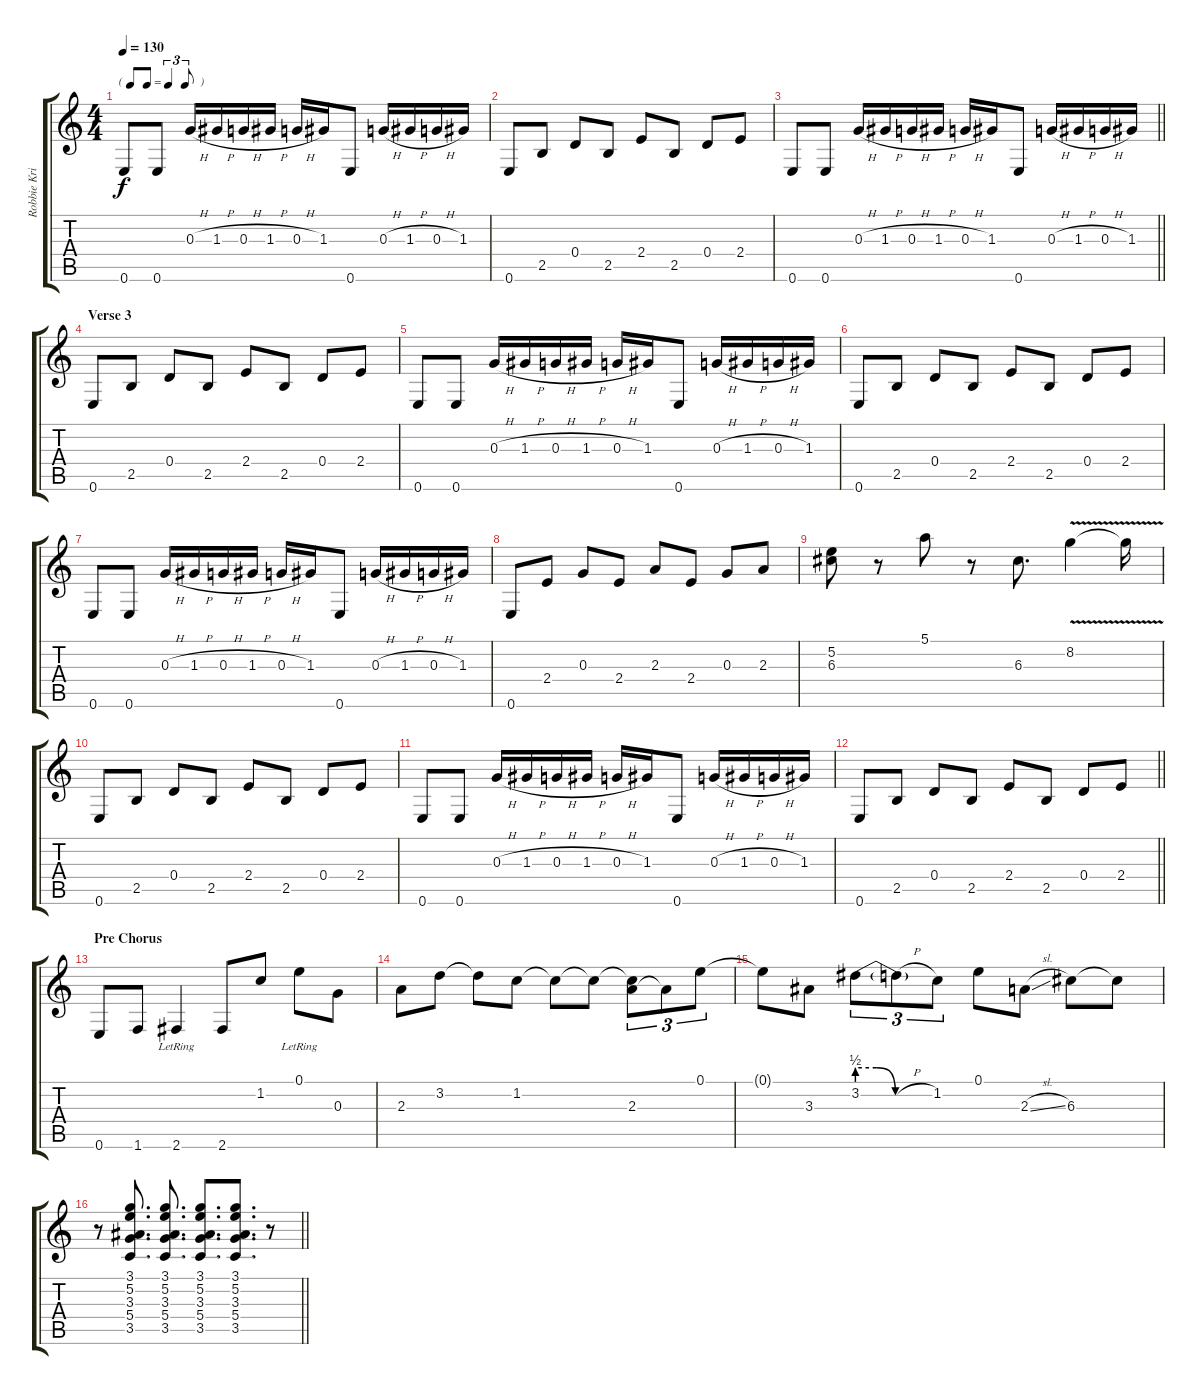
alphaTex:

\track ("Robbie Krieger" "Robbie Kri") {instrument electricguitarjazz}
\staff {score tabs}
\tuning (E4 B3 G3 D3 A2 E2) {hide}
\ts (4 4)
\tf triplet8th
\tempo 130
\clef g2
\ks c
0.6.8{dy f} 0.6.8 0.3{h}.16 1.3{h}.16 0.3{h}.16 1.3{h}.16 0.3{h}.16 1.3.16 0.6.8 0.3{h}.16 1.3{h}.16 0.3{h}.16 1.3.16 |
0.6.8 2.5.8 0.4.8 2.5.8 2.4.8 2.5.8 0.4.8 2.4.8 |
\barLineRight lightlight
0.6.8 0.6.8 0.3{h}.16 1.3{h}.16 0.3{h}.16 1.3{h}.16 0.3{h}.16 1.3.16 0.6.8 0.3{h}.16 1.3{h}.16 0.3{h}.16 1.3.16 |
\section ("" "Verse 3")
0.6.8 2.5.8 0.4.8 2.5.8 2.4.8 2.5.8 0.4.8 2.4.8 |
0.6.8 0.6.8 0.3{h}.16 1.3{h}.16 0.3{h}.16 1.3{h}.16 0.3{h}.16 1.3.16 0.6.8 0.3{h}.16 1.3{h}.16 0.3{h}.16 1.3.16 |
0.6.8 2.5.8 0.4.8 2.5.8 2.4.8 2.5.8 0.4.8 2.4.8 |
0.6.8 0.6.8 0.3{h}.16 1.3{h}.16 0.3{h}.16 1.3{h}.16 0.3{h}.16 1.3.16 0.6.8 0.3{h}.16 1.3{h}.16 0.3{h}.16 1.3.16 |
0.6.8 2.4.8 0.3.8 2.4.8 2.3.8 2.4.8 0.3.8 2.3.8 |
(5.2 6.3).8 r.8 5.1.8 r.8 6.3.8{d} 8.2{v}.4 8.2{t}.16 |
0.6.8 2.5.8 0.4.8 2.5.8 2.4.8 2.5.8 0.4.8 2.4.8 |
0.6.8 0.6.8 0.3{h}.16 1.3{h}.16 0.3{h}.16 1.3{h}.16 0.3{h}.16 1.3.16 0.6.8 0.3{h}.16 1.3{h}.16 0.3{h}.16 1.3.16 |
\barLineRight lightlight
0.6.8 2.5.8 0.4.8 2.5.8 2.4.8 2.5.8 0.4.8 2.4.8 |
\section ("" "Pre Chorus")
0.6.8 1.6.8 2.6{lr}.4 2.6.8 1.2.8 0.1{lr}.8 0.3.8 |
2.3.8 3.2.8 3.2{t}.8 1.2.8 1.2{t}.8 1.2{t}.8 (1.2{t} 2.3).8{tu (3 2)} 2.3{t}.8{tu (3 2)} 0.1.8{tu (3 2)} |
0.1{t}.8 3.3.8 3.2{be (custom 0 2 15 2 30 0 60 0)}.8{tu (3 2)} 3.2{h t}.8{tu (3 2)} 1.2.8{tu (3 2)} 0.1.8 2.3{sl}.8 6.3.8 6.3{t}.8 |
\barLineRight lightlight
r.8 (3.1 5.2 3.3 5.4 3.5).8{d} (3.1 5.2 3.3 5.4 3.5).8{d} (3.1 5.2 3.3 5.4 3.5).8{d} (3.1 5.2 3.3 5.4 3.5).8{d} r.8
